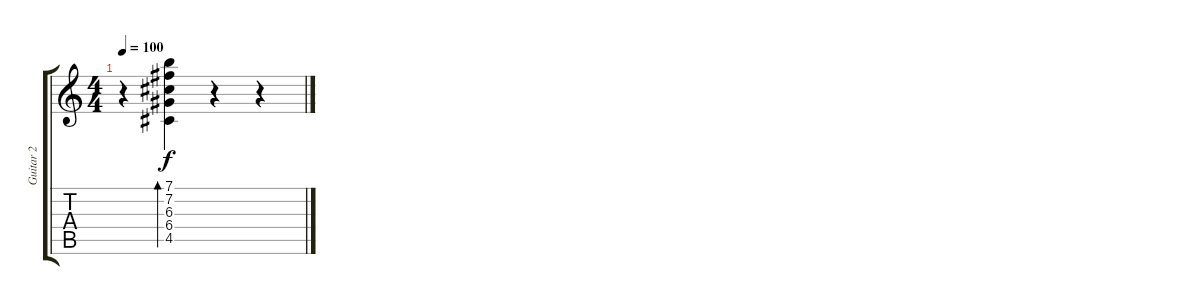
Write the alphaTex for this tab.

\track ("Guitar 2" "Guitar 2") {instrument acousticguitarnylon}
\staff {score tabs}
\tuning (E4 B3 G3 D3 A2 E2) {hide}
\ts (4 4)
\tempo 100
\clef g2
\ks c
r.4{dy f} (7.1 7.2 6.3 6.4 4.5).4{bd 480} r.4 r.4
